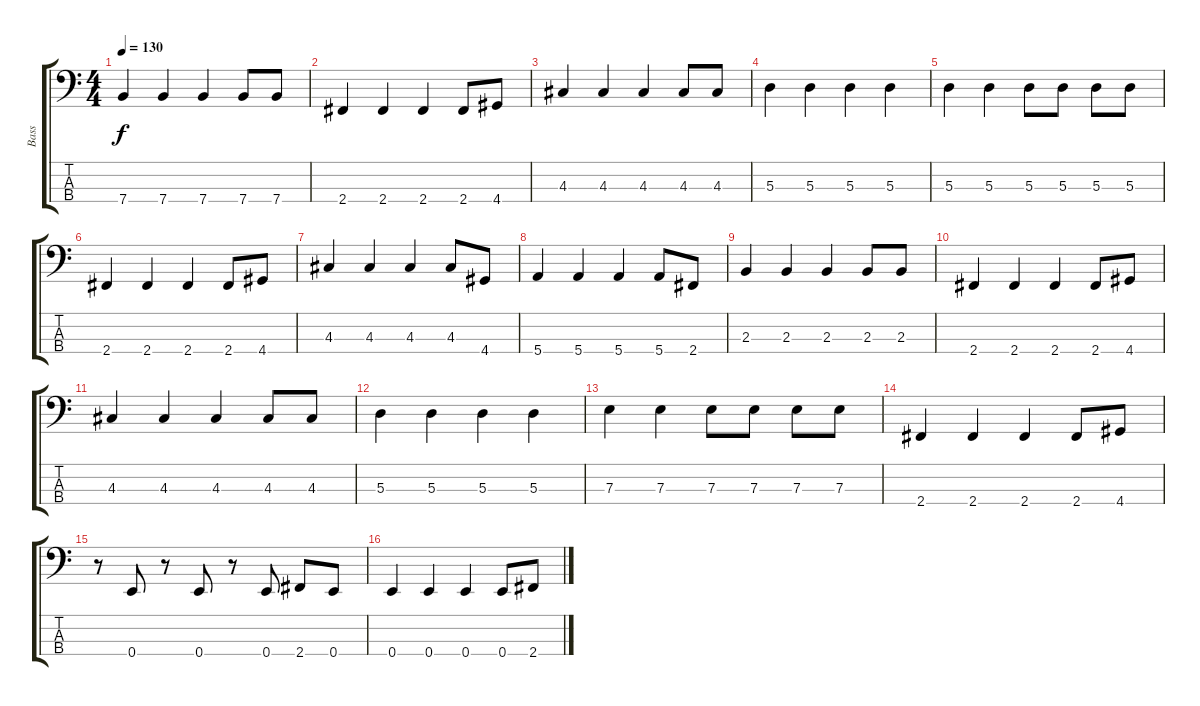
\track ("Bass" "Bass") {instrument electricbassfinger}
\staff {score tabs}
\tuning (G2 D2 A1 E1) {hide}
\ts (4 4)
\tempo 130
\clef f4
\ks c
7.4.4{dy f} 7.4.4 7.4.4 7.4.8 7.4.8 |
2.4.4 2.4.4 2.4.4 2.4.8 4.4.8 |
4.3.4 4.3.4 4.3.4 4.3.8 4.3.8 |
5.3.4 5.3.4 5.3.4 5.3.4 |
5.3.4 5.3.4 5.3.8 5.3.8 5.3.8 5.3.8 |
2.4.4 2.4.4 2.4.4 2.4.8 4.4.8 |
4.3.4 4.3.4 4.3.4 4.3.8 4.4.8 |
5.4.4 5.4.4 5.4.4 5.4.8 2.4.8 |
2.3.4 2.3.4 2.3.4 2.3.8 2.3.8 |
2.4.4 2.4.4 2.4.4 2.4.8 4.4.8 |
4.3.4 4.3.4 4.3.4 4.3.8 4.3.8 |
5.3.4 5.3.4 5.3.4 5.3.4 |
7.3.4 7.3.4 7.3.8 7.3.8 7.3.8 7.3.8 |
2.4.4 2.4.4 2.4.4 2.4.8 4.4.8 |
r.8 0.4.8 r.8 0.4.8 r.8 0.4.8 2.4.8 0.4.8 |
0.4.4 0.4.4 0.4.4 0.4.8 2.4.8
